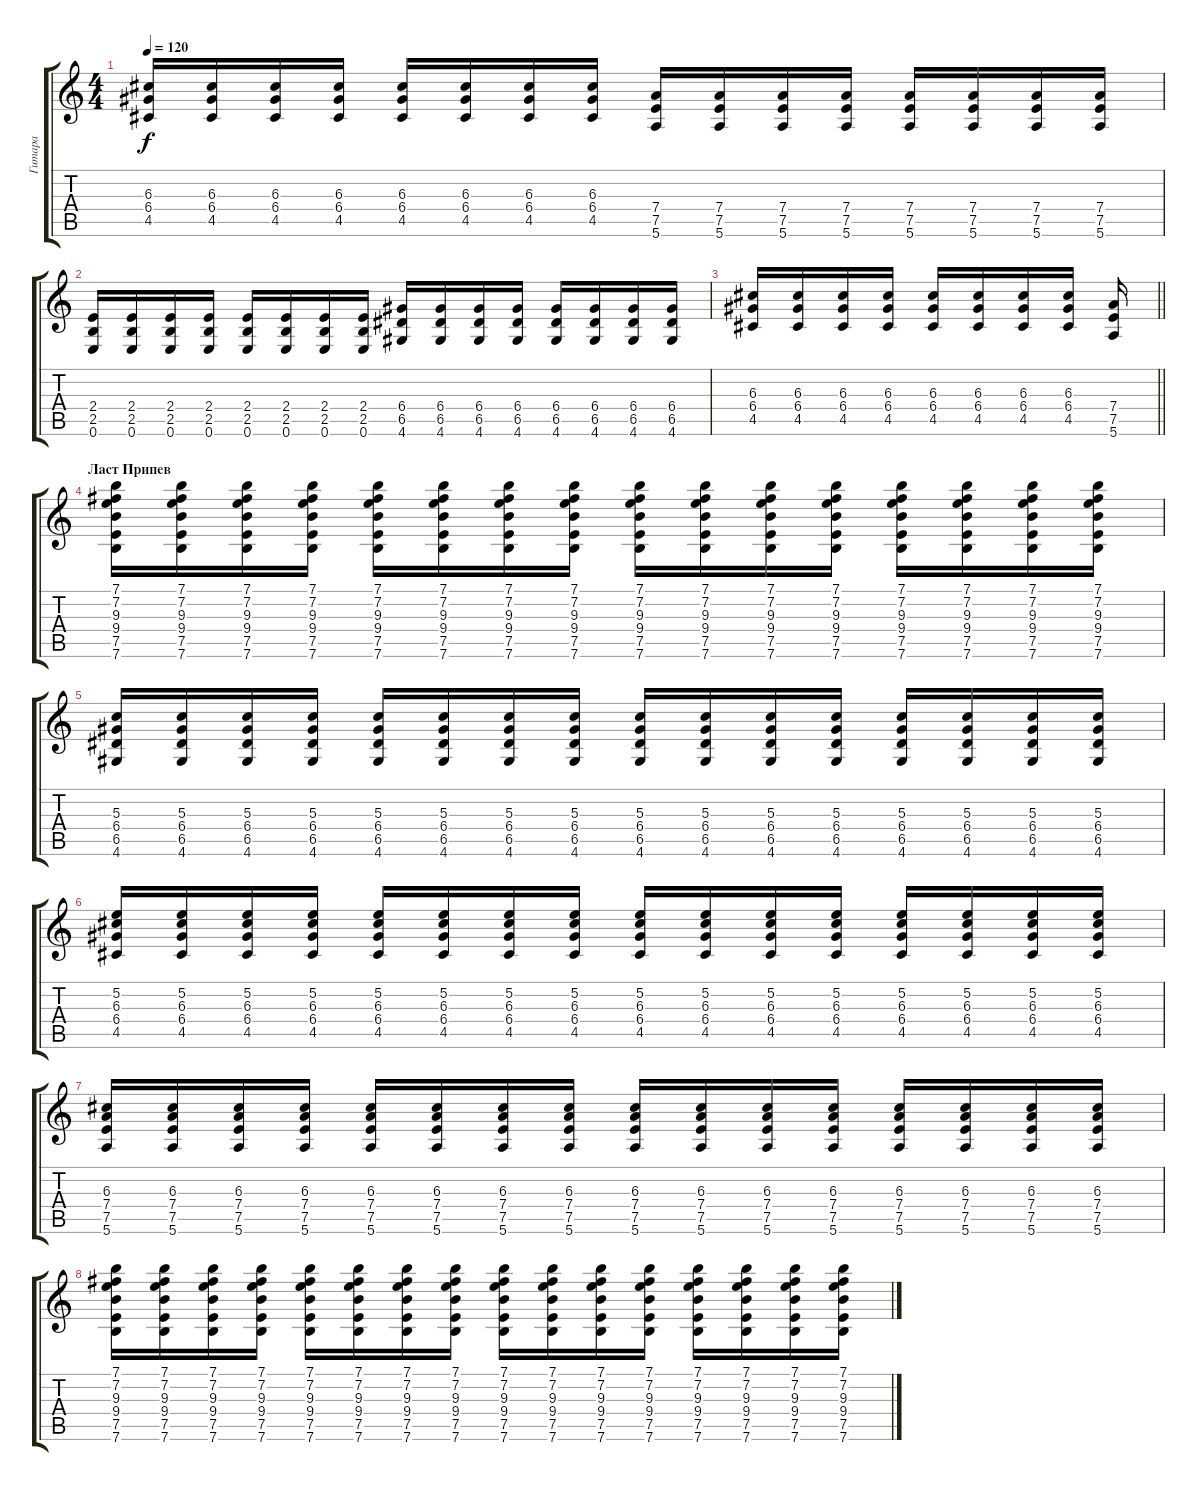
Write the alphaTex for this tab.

\track ("Гитара" "Гитара") {instrument distortionguitar}
\staff {score tabs}
\tuning (E4 B3 G3 D3 A2 E2) {hide}
\ts (4 4)
\tempo 120
\clef g2
\ks c
(6.3 6.4 4.5).16{dy f} (6.3 6.4 4.5).16 (6.3 6.4 4.5).16 (6.3 6.4 4.5).16 (6.3 6.4 4.5).16 (6.3 6.4 4.5).16 (6.3 6.4 4.5).16 (6.3 6.4 4.5).16 (7.4 7.5 5.6).16 (7.4 7.5 5.6).16 (7.4 7.5 5.6).16 (7.4 7.5 5.6).16 (7.4 7.5 5.6).16 (7.4 7.5 5.6).16 (7.4 7.5 5.6).16 (7.4 7.5 5.6).16 |
(2.4 2.5 0.6).16 (2.4 2.5 0.6).16 (2.4 2.5 0.6).16 (2.4 2.5 0.6).16 (2.4 2.5 0.6).16 (2.4 2.5 0.6).16 (2.4 2.5 0.6).16 (2.4 2.5 0.6).16 (6.4 6.5 4.6).16 (6.4 6.5 4.6).16 (6.4 6.5 4.6).16 (6.4 6.5 4.6).16 (6.4 6.5 4.6).16 (6.4 6.5 4.6).16 (6.4 6.5 4.6).16 (6.4 6.5 4.6).16 |
\barLineRight lightlight
(6.3 6.4 4.5).16 (6.3 6.4 4.5).16 (6.3 6.4 4.5).16 (6.3 6.4 4.5).16 (6.3 6.4 4.5).16 (6.3 6.4 4.5).16 (6.3 6.4 4.5).16 (6.3 6.4 4.5).16 (7.4 7.5 5.6).16 |
\section ("" "Ласт Припев")
(7.1 7.2 9.3 9.4 7.5 7.6).16 (7.1 7.2 9.3 9.4 7.5 7.6).16 (7.1 7.2 9.3 9.4 7.5 7.6).16 (7.1 7.2 9.3 9.4 7.5 7.6).16 (7.1 7.2 9.3 9.4 7.5 7.6).16 (7.1 7.2 9.3 9.4 7.5 7.6).16 (7.1 7.2 9.3 9.4 7.5 7.6).16 (7.1 7.2 9.3 9.4 7.5 7.6).16 (7.1 7.2 9.3 9.4 7.5 7.6).16 (7.1 7.2 9.3 9.4 7.5 7.6).16 (7.1 7.2 9.3 9.4 7.5 7.6).16 (7.1 7.2 9.3 9.4 7.5 7.6).16 (7.1 7.2 9.3 9.4 7.5 7.6).16 (7.1 7.2 9.3 9.4 7.5 7.6).16 (7.1 7.2 9.3 9.4 7.5 7.6).16 (7.1 7.2 9.3 9.4 7.5 7.6).16 |
(5.3 6.4 6.5 4.6).16 (5.3 6.4 6.5 4.6).16 (5.3 6.4 6.5 4.6).16 (5.3 6.4 6.5 4.6).16 (5.3 6.4 6.5 4.6).16 (5.3 6.4 6.5 4.6).16 (5.3 6.4 6.5 4.6).16 (5.3 6.4 6.5 4.6).16 (5.3 6.4 6.5 4.6).16 (5.3 6.4 6.5 4.6).16 (5.3 6.4 6.5 4.6).16 (5.3 6.4 6.5 4.6).16 (5.3 6.4 6.5 4.6).16 (5.3 6.4 6.5 4.6).16 (5.3 6.4 6.5 4.6).16 (5.3 6.4 6.5 4.6).16 |
(5.2 6.3 6.4 4.5).16 (5.2 6.3 6.4 4.5).16 (5.2 6.3 6.4 4.5).16 (5.2 6.3 6.4 4.5).16 (5.2 6.3 6.4 4.5).16 (5.2 6.3 6.4 4.5).16 (5.2 6.3 6.4 4.5).16 (5.2 6.3 6.4 4.5).16 (5.2 6.3 6.4 4.5).16 (5.2 6.3 6.4 4.5).16 (5.2 6.3 6.4 4.5).16 (5.2 6.3 6.4 4.5).16 (5.2 6.3 6.4 4.5).16 (5.2 6.3 6.4 4.5).16 (5.2 6.3 6.4 4.5).16 (5.2 6.3 6.4 4.5).16 |
(6.3 7.4 7.5 5.6).16 (6.3 7.4 7.5 5.6).16 (6.3 7.4 7.5 5.6).16 (6.3 7.4 7.5 5.6).16 (6.3 7.4 7.5 5.6).16 (6.3 7.4 7.5 5.6).16 (6.3 7.4 7.5 5.6).16 (6.3 7.4 7.5 5.6).16 (6.3 7.4 7.5 5.6).16 (6.3 7.4 7.5 5.6).16 (6.3 7.4 7.5 5.6).16 (6.3 7.4 7.5 5.6).16 (6.3 7.4 7.5 5.6).16 (6.3 7.4 7.5 5.6).16 (6.3 7.4 7.5 5.6).16 (6.3 7.4 7.5 5.6).16 |
(7.1 7.2 9.3 9.4 7.5 7.6).16 (7.1 7.2 9.3 9.4 7.5 7.6).16 (7.1 7.2 9.3 9.4 7.5 7.6).16 (7.1 7.2 9.3 9.4 7.5 7.6).16 (7.1 7.2 9.3 9.4 7.5 7.6).16 (7.1 7.2 9.3 9.4 7.5 7.6).16 (7.1 7.2 9.3 9.4 7.5 7.6).16 (7.1 7.2 9.3 9.4 7.5 7.6).16 (7.1 7.2 9.3 9.4 7.5 7.6).16 (7.1 7.2 9.3 9.4 7.5 7.6).16 (7.1 7.2 9.3 9.4 7.5 7.6).16 (7.1 7.2 9.3 9.4 7.5 7.6).16 (7.1 7.2 9.3 9.4 7.5 7.6).16 (7.1 7.2 9.3 9.4 7.5 7.6).16 (7.1 7.2 9.3 9.4 7.5 7.6).16 (7.1 7.2 9.3 9.4 7.5 7.6).16
